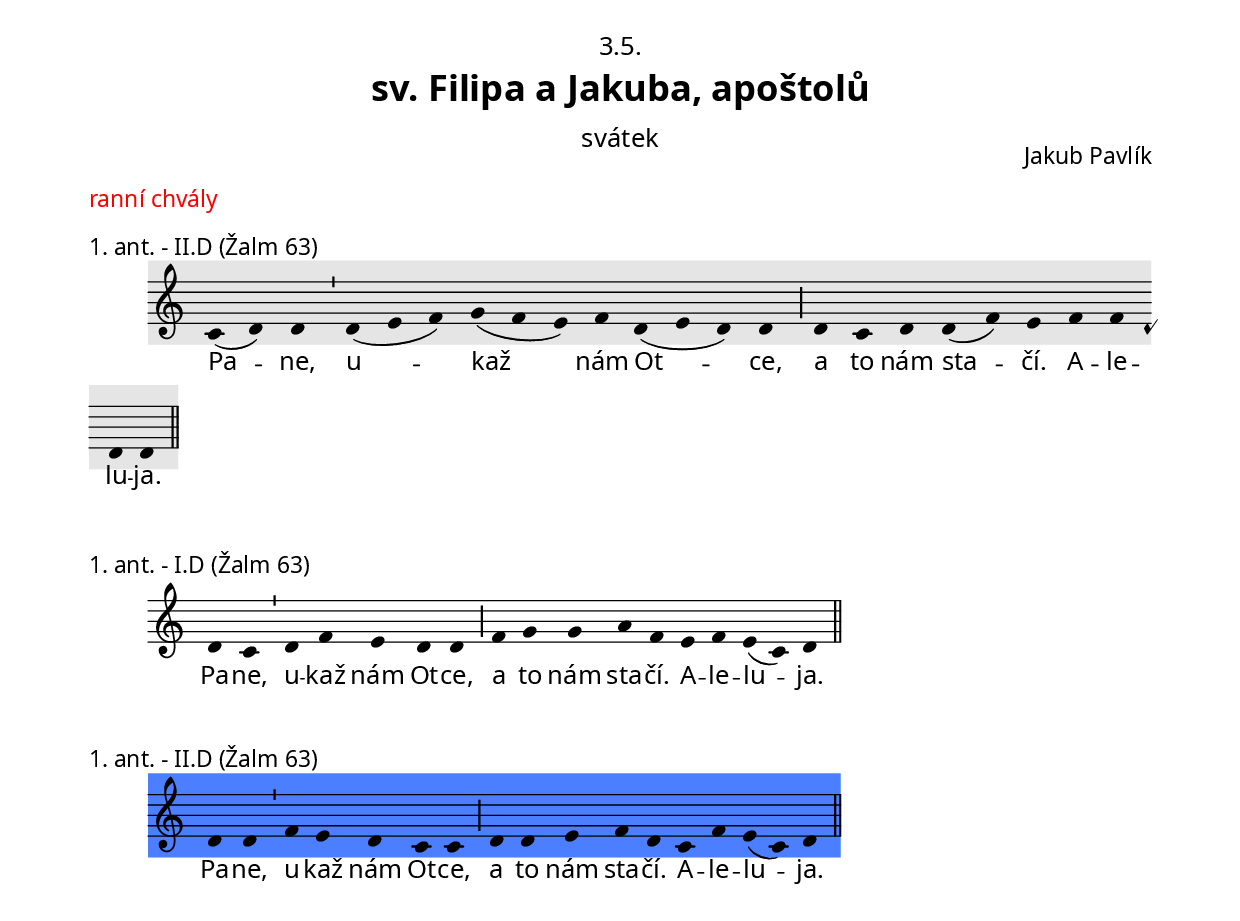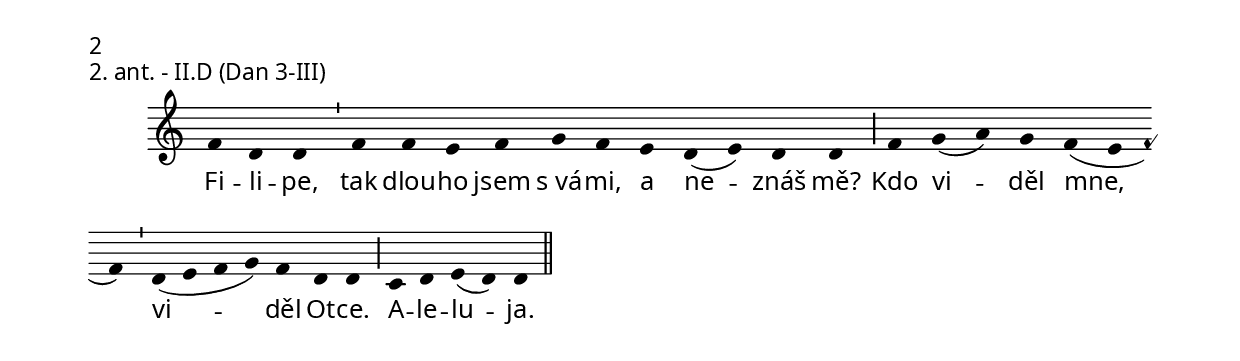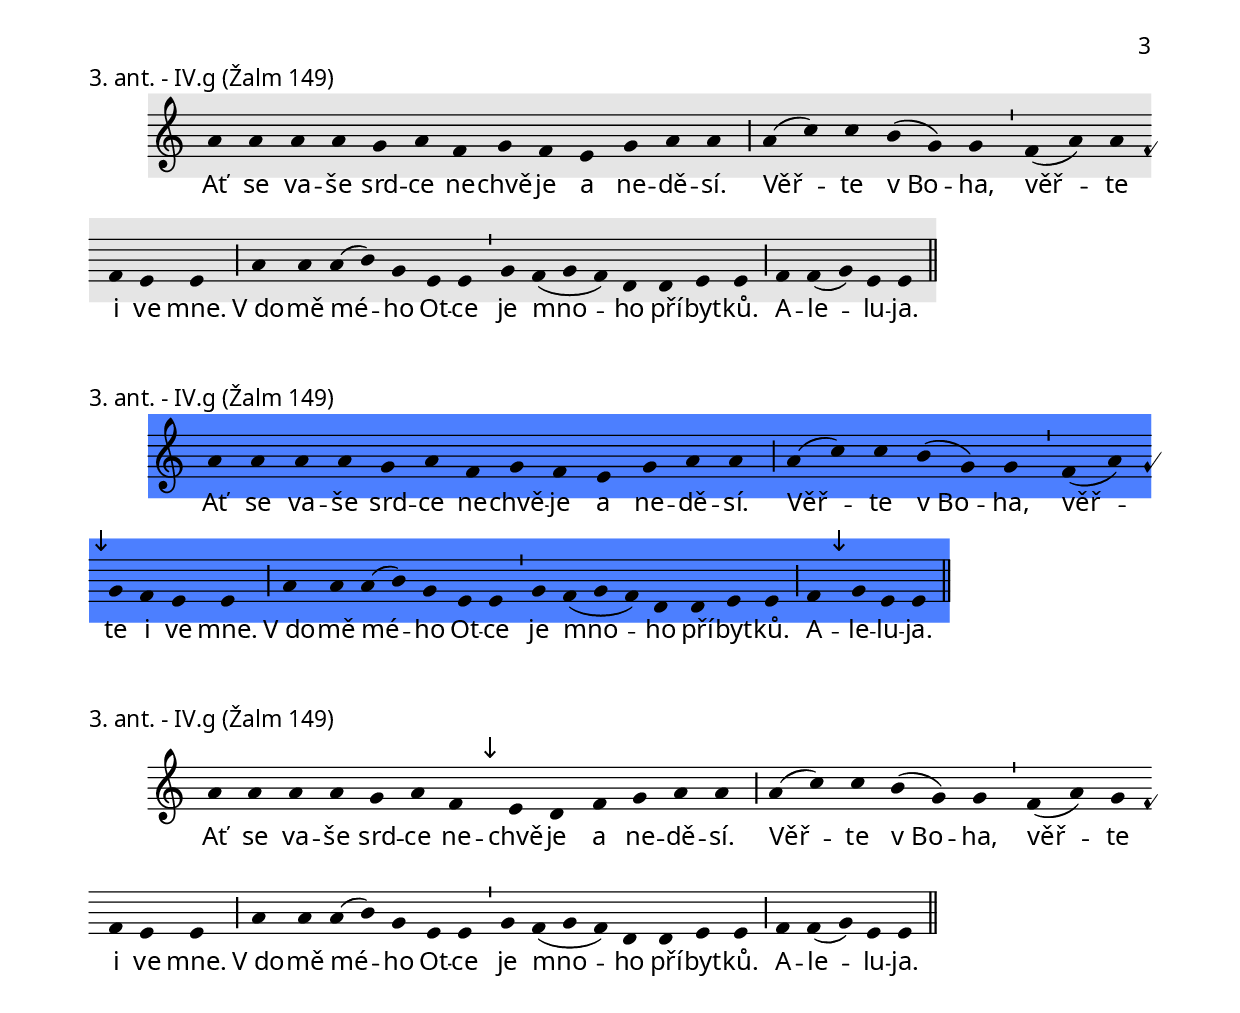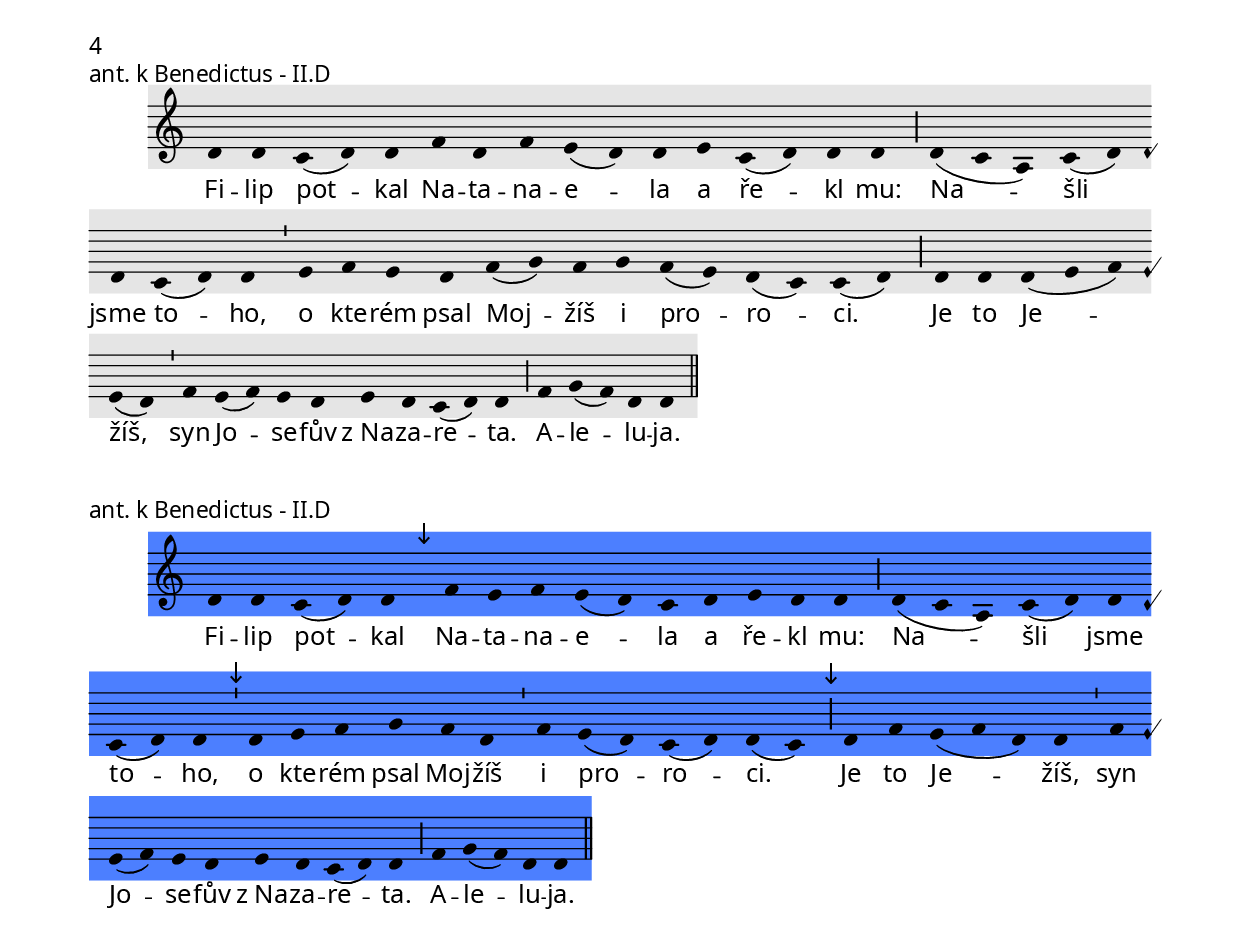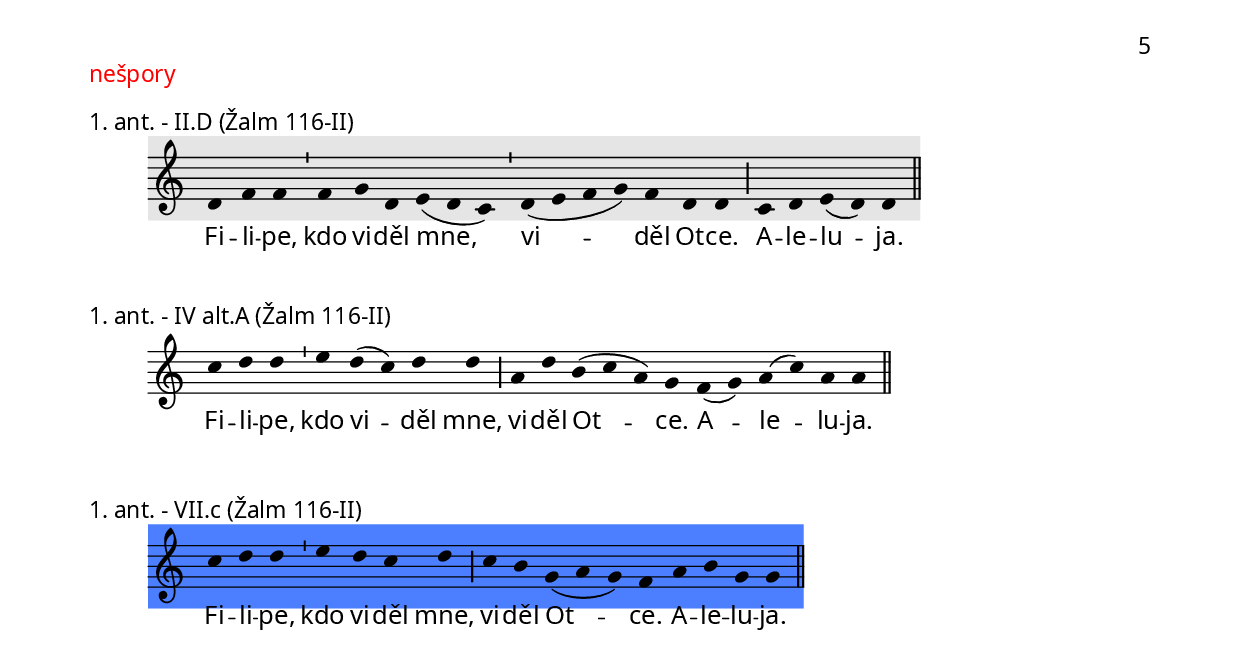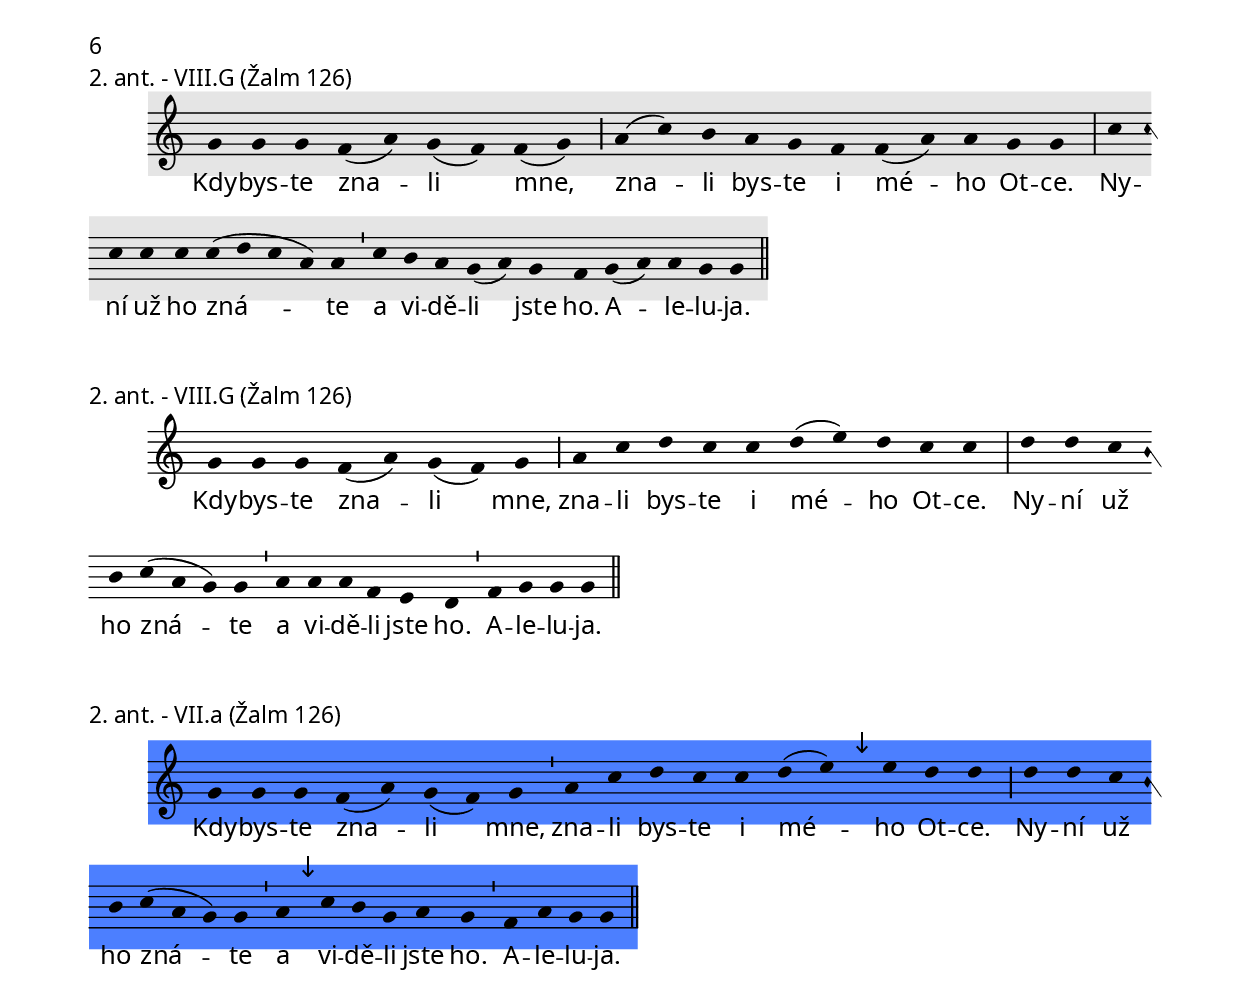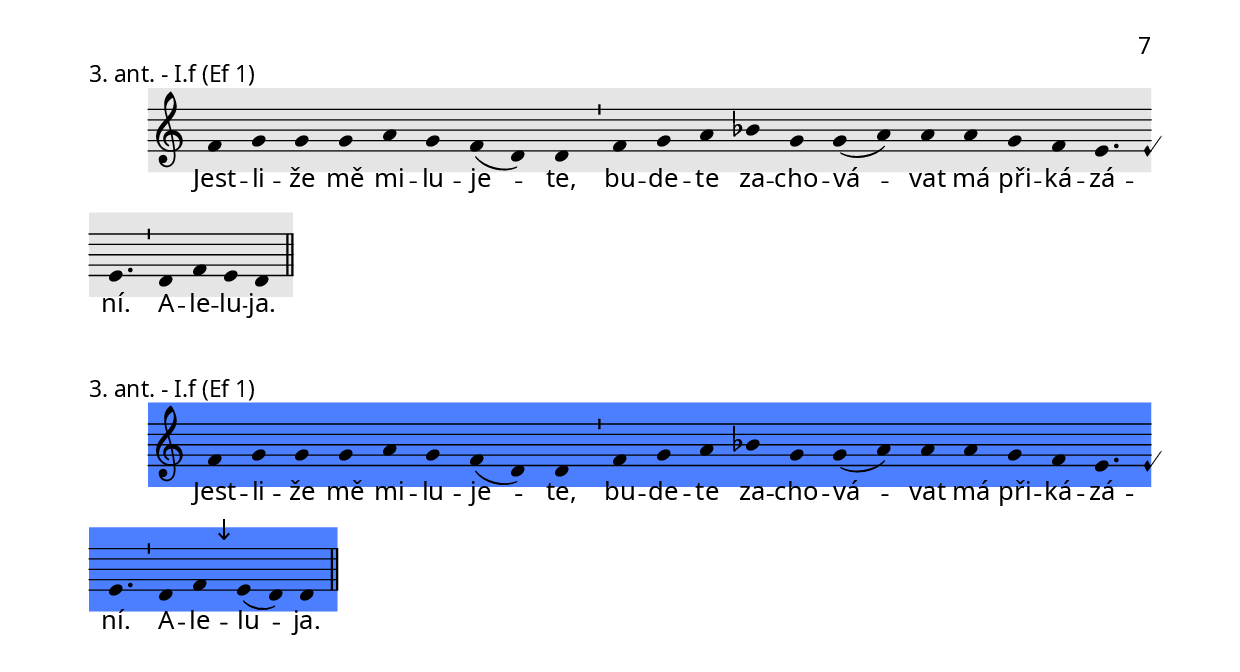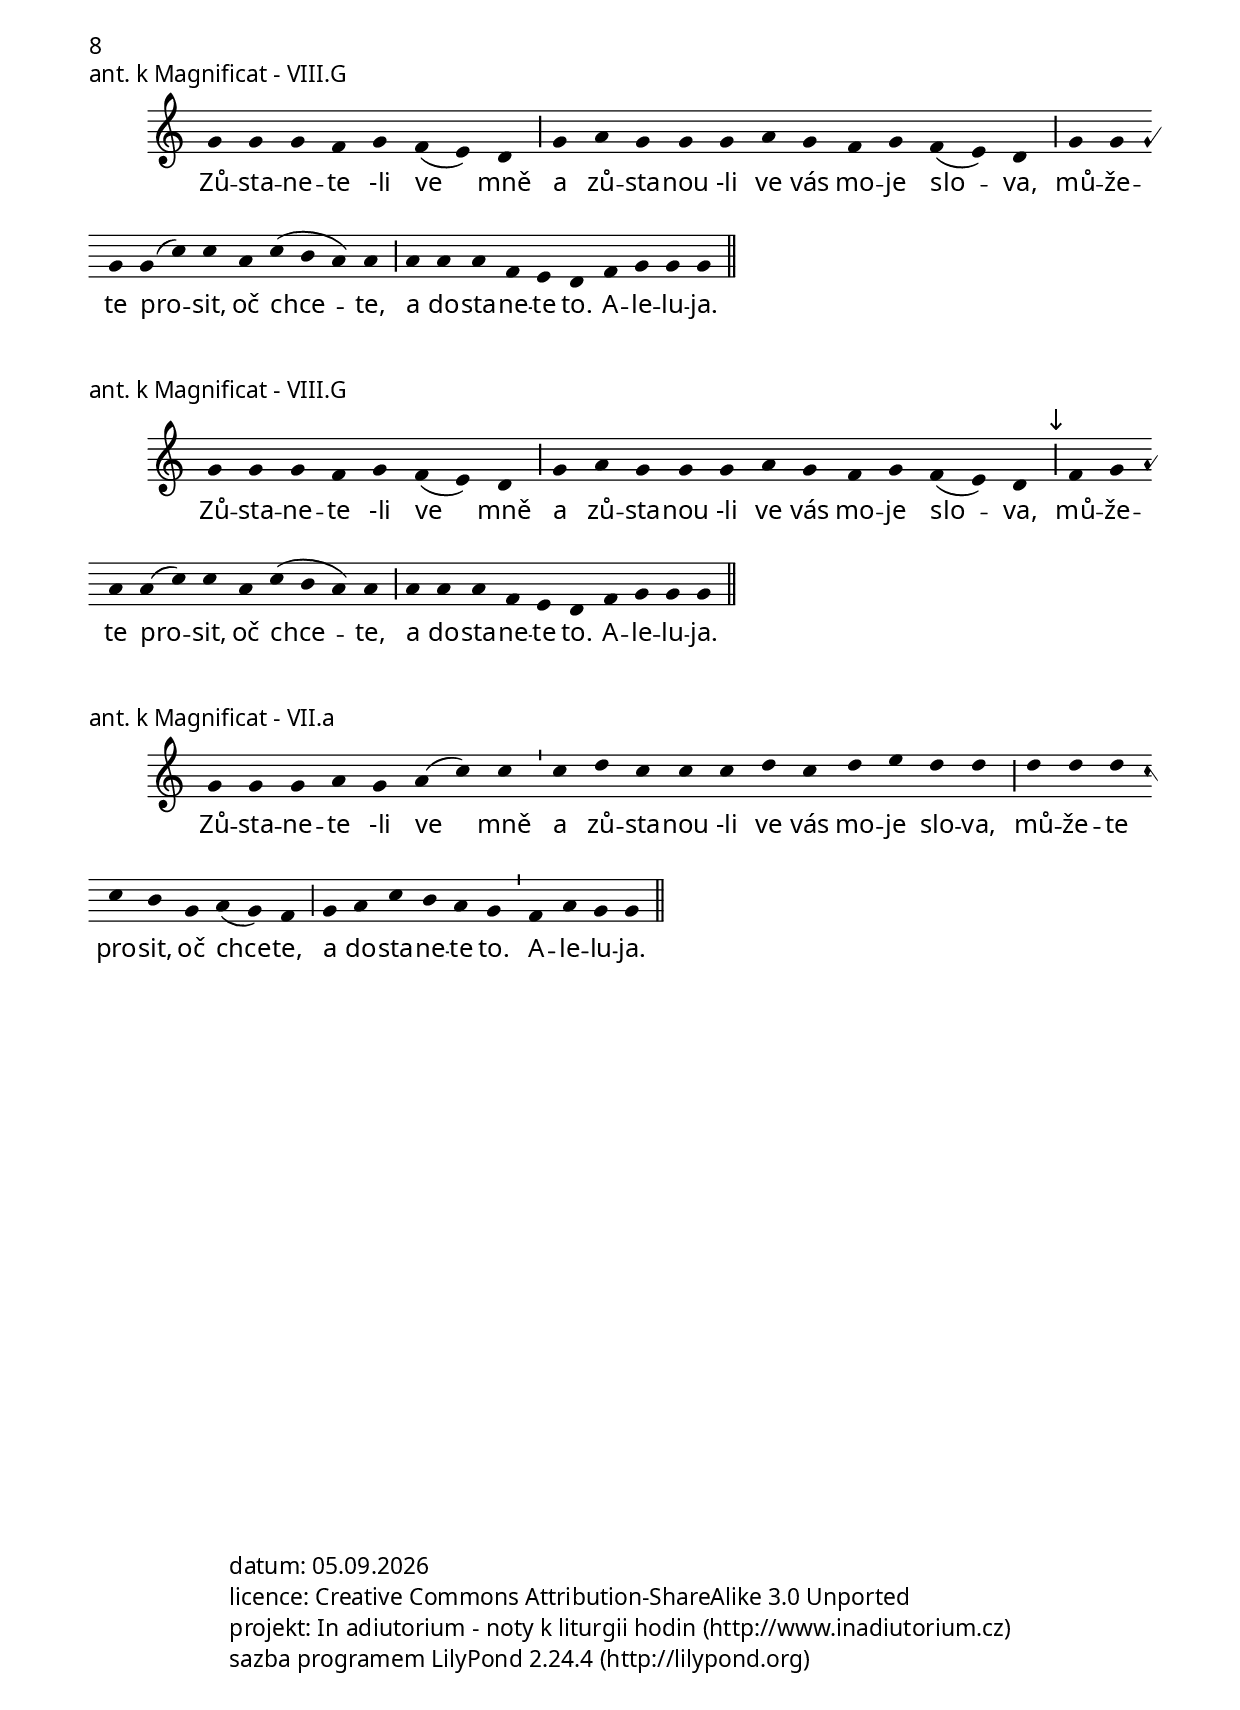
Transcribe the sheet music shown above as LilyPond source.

\version "2.17.5"

\include "../spolecne.ly"

\header {
  title = \markup\titleSvatek
            "sv. Filipa a Jakuba, apoštolů"
            "svátek"
            3.5.
  composer = "Jakub Pavlík"
}

\markup {\nadpisHodinka {"ranní chvály"}}

\score {
  \relative c' {
    \zvyraznovacSedy
    \choralniRezim
    c4( d) d \barMin d( e f) g( f e) f d( e d) d \barMaior
    d c d d( f) e
    f f d d \barFinalis
  }
  \addlyrics {
    Pa -- ne,
    u -- kaž nám Ot -- ce,
    a to nám sta -- čí.
    A -- le -- lu -- ja.
  }
  \header {
    quid = "1. ant."
    modus = "II"
    differentia = "D"
    psalmus = "Žalm 63"
    placet = "závěr určitě lépe"
    id = "rch-a1"
    piece = \markup {\sestavTitulek}
  }
}

\score {
  \relative c' {
    \choralniRezim
    d4 c \barMin
    d f e d d \barMaior
    f g g a f
    e f e( c) d \barFinalis
  }
  \addlyrics {
    Pa -- ne,
    u -- kaž nám Ot -- ce,
    a to nám sta -- čí.
    A -- le -- lu -- ja.
  }
  \header {
    quid = "1. ant."
    modus = "I"
    differentia = "D"
    psalmus = "Žalm 63"
    id = "rch-a1"
    piece = \markup {\sestavTitulek}
  }
}

\score {
  \relative c' {
    \zvyraznovacModry
    \choralniRezim
    d4 d \barMin
    f e d c c \barMaior
    d d e f d
    c f e( c) d \barFinalis
  }
  \addlyrics {
    Pa -- ne,
    u -- kaž nám Ot -- ce,
    a to nám sta -- čí.
    A -- le -- lu -- ja.
  }
  \header {
    quid = "1. ant."
    modus = "II"
    differentia = "D"
    psalmus = "Žalm 63"
    id = "rch-a1"
    piece = \markup {\sestavTitulek}
  }
}

\pageBreak

\score {
  \relative c' {
    \choralniRezim
    f4 d d \barMin f f e f g f e d( e) d d \barMaior
    f g( a) g f( e f) \barMin d( e f g) f d d \barMaior
    c d e( d) d \barFinalis
  }
  \addlyrics {
    Fi -- li -- pe, tak dlou -- ho jsem s_vá -- mi, a ne -- znáš mě?
    Kdo vi -- děl mne, vi -- děl Ot -- ce.
    A -- le -- lu -- ja.
  }
  \header {
    quid = "2. ant."
    modus = "II"
    differentia = "D"
    psalmus = "Dan 3-III"
    id = "rch-a2"
    piece = \markup {\sestavTitulek}
  }
}

\pageBreak

\score {
  \relative c'' {
    \zvyraznovacSedy
    \choralniRezim
    a4 a a a g a f g f e g a a \barMaior
    a( c) c b( g) g \barMin f( a) a f e e \barMaior
    a a a( b) g e e \barMin g f( g f) d d e e \barMaior
    f f( g) e e \barFinalis
  }
  \addlyrics {
    Ať se va -- še srd -- ce ne -- chvě -- je a ne -- dě -- sí.
    Věř -- te v_Bo -- ha, věř -- te i ve mne.
    V_do -- mě mé -- ho Ot -- ce je mno -- ho pří -- byt -- ků.
    A -- le -- lu -- ja.
  }
  \header {
    quid = "3. ant."
    modus = "IV"
    differentia = "g"
    psalmus = "Žalm 149"
    placet = "_věřte i ve mne_ snad lépe bez skoku, např. fa g f e e"
    id = "rch-a3"
    piece = \markup {\sestavTitulek}
  }
}

\score {
  \relative c'' {
    \zvyraznovacModry
    \choralniRezim
    a4 a a a g a f g f e g a a \barMaior
    a( c) c b( g) g \barMin
    f( a) \mark\sipka g f e e \barMaior
    a a a( b) g e e \barMin
    g f( g f) d d e e \barMaior
    f \mark\sipka g e e \barFinalis
  }
  \addlyrics {
    Ať se va -- še srd -- ce ne -- chvě -- je a ne -- dě -- sí.
    Věř -- te v_Bo -- ha,
    věř -- te i ve mne.
    V_do -- mě mé -- ho Ot -- ce
    je mno -- ho pří -- byt -- ků.
    A -- le -- lu -- ja.
  }
  \header {
    quid = "3. ant."
    modus = "IV"
    differentia = "g"
    psalmus = "Žalm 149"
    id = "rch-a3"
    piece = \markup {\sestavTitulek}
  }
}

\score {
  \relative c'' {
    \choralniRezim
    a4 a a a g a f \mark\sipka e d f g a a \barMaior
    a( c) c b( g) g \barMin
    f( a) g f e e \barMaior
    a a a( b) g e e \barMin
    g f( g f) d d e e \barMaior
    f f( g) e e \barFinalis
  }
  \addlyrics {
    Ať se va -- še srd -- ce ne -- chvě -- je a ne -- dě -- sí.
    Věř -- te v_Bo -- ha,
    věř -- te i ve mne.
    V_do -- mě mé -- ho Ot -- ce
    je mno -- ho pří -- byt -- ků.
    A -- le -- lu -- ja.
  }
  \header {
    quid = "3. ant."
    modus = "IV"
    differentia = "g"
    psalmus = "Žalm 149"
    id = "rch-a3"
    piece = \markup {\sestavTitulek}
  }
}

\pageBreak

\score {
  \relative c' {
    \zvyraznovacSedy
    \choralniRezim
    d4 d c( d) d f d f e( d) d e c( d) d d \barMaior
    d( c a) c( d) d c( d) d \barMin
    e f e d f( g) f g f( e) d( c) c( d) \barMaior
    d d d( e f) e( d) \barMin f e( f) e d e d c( d) d \barMaior
    f g( f) d d \barFinalis
  }
  \addlyrics {
    Fi -- lip pot -- kal Na -- ta -- na -- e -- la
    a ře -- kl mu:
    Na -- šli jsme to -- ho,
    o kte -- rém psal Moj -- žíš i pro -- ro -- ci.
    Je to Je -- žíš, syn Jo -- se -- fův z_Na -- za -- re -- ta.
    A -- le -- lu -- ja.
  }
  \header {
    quid = "ant. k Benedictus"
    modus = "II"
    differentia = "D"
    psalmus = ""
    placet = "_o kterém psal ..._ je divné"
    id = "rch-aben"
    piece = \markup {\sestavTitulekBezZalmu}
  }
}

\score {
  \relative c' {
    \zvyraznovacModry
    \choralniRezim
    d4 d c( d) d \mark\sipka f e f e( d) c d e d d \barMaior
    d( c a) c( d) d c( d) d \barMin
    \mark\sipka d e f g f d \barMin
    f e( d) c( d) d( c) \barMaior
    \mark\sipka d f e( f d) d \barMin
    f e( f) e d e d c( d) d \barMaior
    f g( f) d d \barFinalis
  }
  \addlyrics {
    Fi -- lip pot -- kal Na -- ta -- na -- e -- la
    a ře -- kl mu:
    Na -- šli jsme to -- ho,
    o kte -- rém psal Moj -- žíš
    i pro -- ro -- ci.
    Je to Je -- žíš,
    syn Jo -- se -- fův z_Na -- za -- re -- ta.
    A -- le -- lu -- ja.
  }
  \header {
    quid = "ant. k Benedictus"
    modus = "II"
    differentia = "D"
    psalmus = ""
    id = "rch-aben"
    piece = \markup {\sestavTitulekBezZalmu}
  }
}

\pageBreak

\markup {\nadpisHodinka {"nešpory"}}

\score {
  \relative c' {
    \zvyraznovacSedy
    \choralniRezim
    d4 f f \barMin
    f g d e( d c) \barMin
    d( e f g) f d d \barMaior
    c d e( d) d \barFinalis
  }
  \addlyrics {
    Fi -- li -- pe,
    kdo vi -- děl mne,
    vi -- děl Ot -- ce.
    A -- le -- lu -- ja.
  }
  \header {
    quid = "1. ant."
    modus = "II"
    differentia = "D"
    psalmus = "Žalm 116-II"
    placet = "není špatná, ale dost možná půjde lépe"
    id = "ne-a1"
    fial = "sanktoral/0503filipjakub.ly#rch-a2?cast"
    piece = \markup {\sestavTitulek}
  }
}

\score {
  \relative c'' {
    \choralniRezim
    c4 d d \barMin
    e d( c) d d \barMaior
    a d b( c a) g
    f( g) a( c) a a \barFinalis
  }
  \addlyrics {
    Fi -- li -- pe,
    kdo vi -- děl mne,
    vi -- děl Ot -- ce.
    A -- le -- lu -- ja.
  }
  \header {
    quid = "1. ant."
    modus = "IV alt"
    differentia = "A"
    psalmus = "Žalm 116-II"
    id = "ne-a1"
    piece = \markup {\sestavTitulek}
  }
}

\score {
  \relative c'' {
    \zvyraznovacModry
    \choralniRezim
    c4 d d \barMin
    e d c d \barMaior
    c b g( a g) f
    a b g g \barFinalis
  }
  \addlyrics {
    Fi -- li -- pe,
    kdo vi -- děl mne,
    vi -- děl Ot -- ce.
    A -- le -- lu -- ja.
  }
  \header {
    quid = "1. ant."
    modus = "VII"
    differentia = "c"
    psalmus = "Žalm 116-II"
    id = "ne-a1"
    piece = \markup {\sestavTitulek}
  }
}

\pageBreak

\score {
  \relative c'' {
    \zvyraznovacSedy
    \choralniRezim
    g4 g g f( a) g( f) f( g) \barMaior
    a( c) b a g f f( a) a g g \barMax
    c c c c c( d c a) a \barMin
    c b a g( a) g f
    g( a) a g g \barFinalis
  }
  \addlyrics {
    Kdy -- bys -- te zna -- li mne,
    zna -- li bys -- te i mé -- ho Ot -- ce.
    Ny -- ní už ho zná -- te
    a vi -- dě -- li jste ho.
    A -- le -- lu -- ja.
  }
  \header {
    quid = "2. ant."
    modus = "VIII"
    differentia = "G"
    psalmus = "Žalm 126"
    placet = "lépe"
    id = "ne-a2"
    piece = \markup {\sestavTitulek}
  }
}

\score {
  \relative c'' {
    \choralniRezim
    g4 g g f( a) g( f) g \barMaior
    a c d c c d( e) d c c \barMax
    d d c b c( a g) g \barMin
    a a a f e d \barMin
    f g g g \barFinalis
  }
  \addlyrics {
    Kdy -- bys -- te zna -- li mne,
    zna -- li bys -- te i mé -- ho Ot -- ce.
    Ny -- ní už ho zná -- te
    a vi -- dě -- li jste ho.
    A -- le -- lu -- ja.
  }
  \header {
    quid = "2. ant."
    modus = "VIII"
    differentia = "G"
    psalmus = "Žalm 126"
    id = "ne-a2"
    piece = \markup {\sestavTitulek}
  }
}

\score {
  \relative c'' {
    \zvyraznovacModry
    \choralniRezim
    g4 g g f( a) g( f) g \barMin
    a c d c c d( e) \mark\sipka e d d \barMaior
    d d c b c( a g) g \barMin
    a \mark\sipka c b g a g \barMin
    f a g g \barFinalis
  }
  \addlyrics {
    Kdy -- bys -- te zna -- li mne,
    zna -- li bys -- te i mé -- ho Ot -- ce.
    Ny -- ní už ho zná -- te
    a vi -- dě -- li jste ho.
    A -- le -- lu -- ja.
  }
  \header {
    quid = "2. ant."
    modus = "VII"
    differentia = "a"
    psalmus = "Žalm 126"
    id = "ne-a2"
    piece = \markup {\sestavTitulek}
  }
}

\pageBreak

\score {
  \relative c' {
    \zvyraznovacSedy
    \choralniRezim
    f4 g g g a g f( d) d \barMin
    f g a bes g g( a) a a g f e4. e \barMin
    d4 f e d \barFinalis
  }
  \addlyrics {
    Jest -- li -- že mě mi -- lu -- je -- te,
    bu -- de -- te za -- cho -- vá -- vat má při -- ká -- zá -- ní.
    A -- le -- lu -- ja.
  }
  \header {
    quid = "3. ant."
    modus = "I"
    differentia = "f"
    psalmus = "Ef 1"
    id = "ne-a3"
    fial = "antifony/tyden4_5ctvrtek.ly#up-ant1"
    piece = \markup {\sestavTitulek}
  }
}

\score {
  \relative c' {
    \zvyraznovacModry
    \choralniRezim
    f4 g g g a g f( d) d \barMin
    f g a bes g g( a) a a g f e4. e \barMin
    d4 f \mark\sipka e( d) d \barFinalis
  }
  \addlyrics {
    Jest -- li -- že mě mi -- lu -- je -- te,
    bu -- de -- te za -- cho -- vá -- vat má při -- ká -- zá -- ní.
    A -- le -- lu -- ja.
  }
  \header {
    quid = "3. ant."
    modus = "I"
    differentia = "f"
    psalmus = "Ef 1"
    id = "ne-a3"
    fial = "antifony/tyden4_5ctvrtek.ly#up-ant1"
    piece = \markup {\sestavTitulek}
  }
}

\pageBreak

\score {
  \relative c'' {
    \choralniRezim
    g4 g g f g f( e) d \barMaior
    g a g g g a g f g f( e) d \barMaior
    g g g g( c) c a c( b a) a \barMaior
    a a a f e d
    f g g g \barFinalis
  }
  \addlyrics {
    Zů -- sta -- ne -- te -li ve mně
    a zů -- sta -- nou -li ve vás mo -- je slo -- va,
    mů -- že -- te pro -- sit, oč chce -- te,
    a do -- sta -- ne -- te to.
    A -- le -- lu -- ja.
  }
  \header {
    quid = "ant. k Magnificat"
    modus = "VIII"
    differentia = "G"
    psalmus = ""
    id = "ne-amag"
    piece = \markup {\sestavTitulekBezZalmu}
  }
}

\score {
  \relative c'' {
    \choralniRezim
    g4 g g f g f( e) d \barMaior
    g a g g g a g f g f( e) d \barMaior
    \mark\sipka f g a a( c) c a c( b a) a \barMaior
    a a a f e d
    f g g g \barFinalis
  }
  \addlyrics {
    Zů -- sta -- ne -- te -li ve mně
    a zů -- sta -- nou -li ve vás mo -- je slo -- va,
    mů -- že -- te pro -- sit, oč chce -- te,
    a do -- sta -- ne -- te to.
    A -- le -- lu -- ja.
  }
  \header {
    quid = "ant. k Magnificat"
    modus = "VIII"
    differentia = "G"
    psalmus = ""
    id = "ne-amag"
    piece = \markup {\sestavTitulekBezZalmu}
  }
}

\score {
  \relative c'' {
    \choralniRezim
    g4 g g a g a( c) c \barMin
    c d c c c d c d e d d \barMaior
    d d d c b g a( g) f \barMaior
    g a c b a g \barMin
    f a g g \barFinalis
  }
  \addlyrics {
    Zů -- sta -- ne -- te -li ve mně
    a zů -- sta -- nou -li ve vás mo -- je slo -- va,
    mů -- že -- te pro -- sit, oč chce -- te,
    a do -- sta -- ne -- te to.
    A -- le -- lu -- ja.
  }
  \header {
    quid = "ant. k Magnificat"
    modus = "VII"
    differentia = "a"
    psalmus = ""
    id = "ne-amag"
    piece = \markup {\sestavTitulekBezZalmu}
  }
}